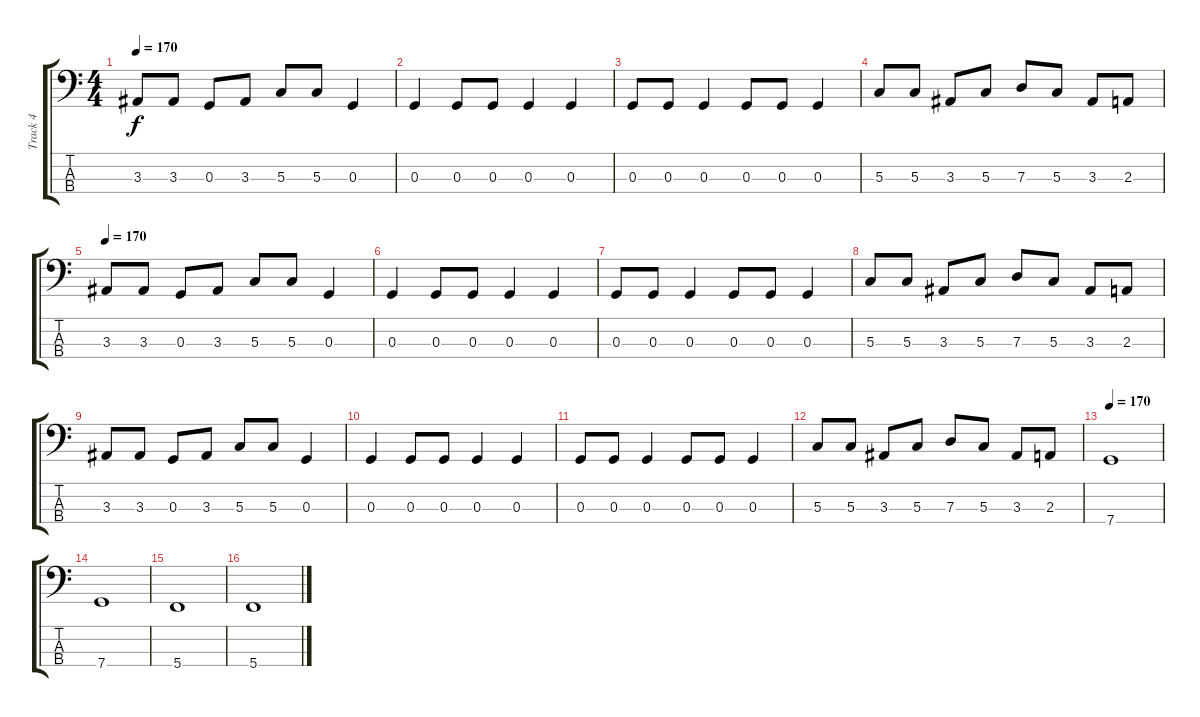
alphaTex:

\track ("Track 4" "Track 4") {instrument electricbasspick}
\staff {score tabs}
\tuning (F2 C2 G1 C1) {hide}
\ts (4 4)
\tempo 170
\clef f4
\ks c
3.3.8{dy f} 3.3.8 0.3.8 3.3.8 5.3.8 5.3.8 0.3.4 |
0.3.4 0.3.8 0.3.8 0.3.4 0.3.4 |
0.3.8 0.3.8 0.3.4 0.3.8 0.3.8 0.3.4 |
5.3.8 5.3.8 3.3.8 5.3.8 7.3.8 5.3.8 3.3.8 2.3.8 |
\tempo 170
3.3.8 3.3.8 0.3.8 3.3.8 5.3.8 5.3.8 0.3.4 |
0.3.4 0.3.8 0.3.8 0.3.4 0.3.4 |
0.3.8 0.3.8 0.3.4 0.3.8 0.3.8 0.3.4 |
5.3.8 5.3.8 3.3.8 5.3.8 7.3.8 5.3.8 3.3.8 2.3.8 |
3.3.8 3.3.8 0.3.8 3.3.8 5.3.8 5.3.8 0.3.4 |
0.3.4 0.3.8 0.3.8 0.3.4 0.3.4 |
0.3.8 0.3.8 0.3.4 0.3.8 0.3.8 0.3.4 |
5.3.8 5.3.8 3.3.8 5.3.8 7.3.8 5.3.8 3.3.8 2.3.8 |
\tempo 170
7.4.1 |
7.4.1 |
5.4.1 |
5.4.1
